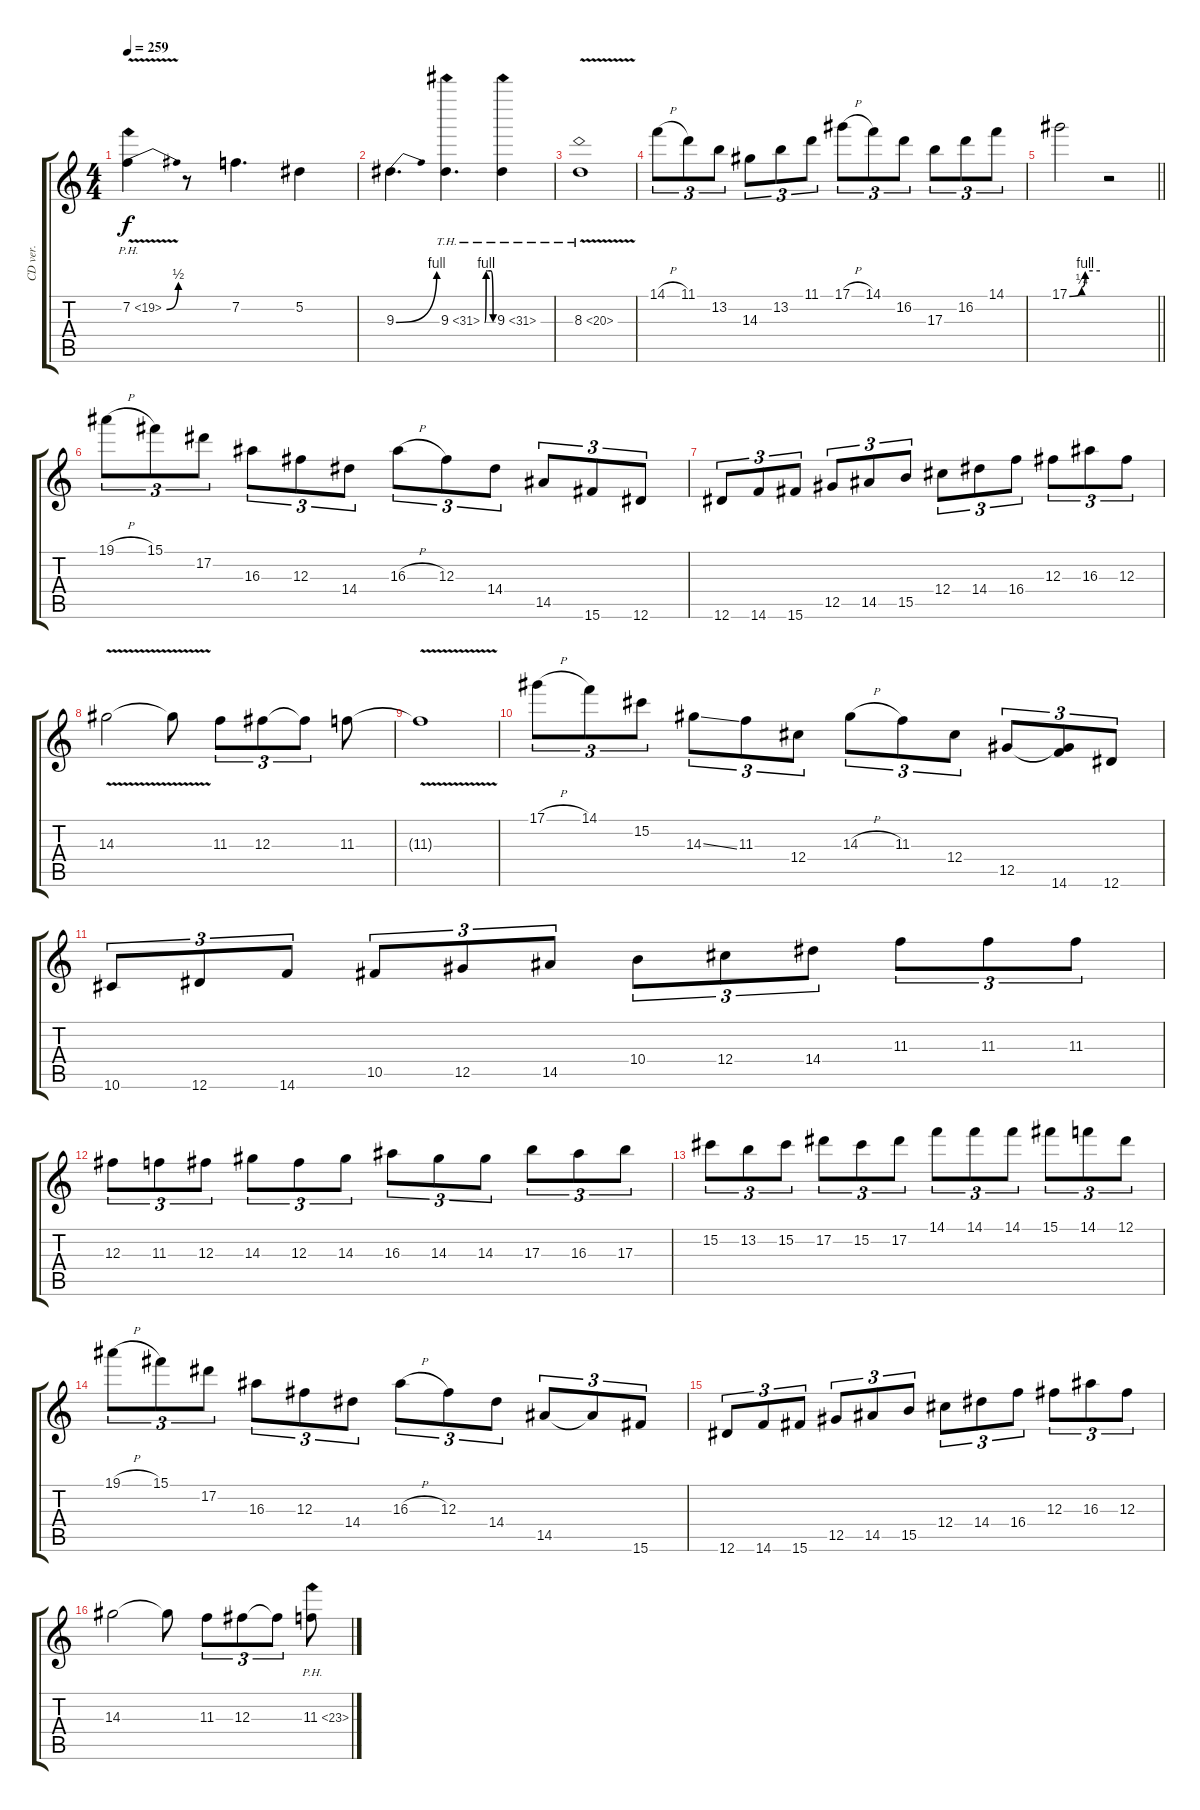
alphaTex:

\track ("CD ver." "CD ver.") {instrument overdrivenguitar}
\staff {score tabs}
\tuning (Eb4 Bb3 Gb3 Db3 Ab2 Eb2) {hide}
\ts (4 4)
\tempo 259
\clef g2
\ks c
7.2{be (bend 0 0 60 2) ph 12 v}.4{dy f} r.8 7.2.4{d} 5.2.4 |
9.3{be (bend 0 0 60 4)}.4{d} 9.3{be (custom 0 0 10 4 20 4 30 4 45 4 60 0) th 22}.4{d} 9.3{th 22}.4 |
8.3{th 12 v}.1 |
14.1{h}.8{tu (3 2)} 11.1.8{tu (3 2)} 13.2.8{tu (3 2)} 14.3.8{tu (3 2)} 13.2.8{tu (3 2)} 11.1.8{tu (3 2)} 17.1{h}.8{tu (3 2)} 14.1.8{tu (3 2)} 16.2.8{tu (3 2)} 17.3.8{tu (3 2)} 16.2.8{tu (3 2)} 14.1.8{tu (3 2)} |
\barLineRight lightlight
17.1{be (custom 0 0 24 1 31 4 60 4)}.2 r.2 |
19.1{h}.8{tu (3 2)} 15.1.8{tu (3 2)} 17.2.8{tu (3 2)} 16.3.8{tu (3 2)} 12.3.8{tu (3 2)} 14.4.8{tu (3 2)} 16.3{h}.8{tu (3 2)} 12.3.8{tu (3 2)} 14.4.8{tu (3 2)} 14.5.8{tu (3 2)} 15.6.8{tu (3 2)} 12.6.8{tu (3 2)} |
12.6.8{tu (3 2)} 14.6.8{tu (3 2)} 15.6.8{tu (3 2)} 12.5.8{tu (3 2)} 14.5.8{tu (3 2)} 15.5.8{tu (3 2)} 12.4.8{tu (3 2)} 14.4.8{tu (3 2)} 16.4.8{tu (3 2)} 12.3.8{tu (3 2)} 16.3.8{tu (3 2)} 12.3.8{tu (3 2)} |
14.3{v}.2 14.3{t}.8 11.3.8{tu (3 2)} 12.3.8{tu (3 2)} 12.3{t}.8{tu (3 2)} 11.3.8 |
11.3{v t}.1 |
17.1{h}.8{tu (3 2)} 14.1.8{tu (3 2)} 15.2.8{tu (3 2)} 14.3{ss}.8{tu (3 2)} 11.3.8{tu (3 2)} 12.4.8{tu (3 2)} 14.3{h}.8{tu (3 2)} 11.3.8{tu (3 2)} 12.4.8{tu (3 2)} 12.5.8{tu (3 2)} (12.5{t} 14.6).8{tu (3 2)} 12.6.8{tu (3 2)} |
10.6.8{tu (3 2)} 12.6.8{tu (3 2)} 14.6.8{tu (3 2)} 10.5.8{tu (3 2)} 12.5.8{tu (3 2)} 14.5.8{tu (3 2)} 10.4.8{tu (3 2)} 12.4.8{tu (3 2)} 14.4.8{tu (3 2)} 11.3.8{tu (3 2)} 11.3.8{tu (3 2)} 11.3.8{tu (3 2)} |
12.3.8{tu (3 2)} 11.3.8{tu (3 2)} 12.3.8{tu (3 2)} 14.3.8{tu (3 2)} 12.3.8{tu (3 2)} 14.3.8{tu (3 2)} 16.3.8{tu (3 2)} 14.3.8{tu (3 2)} 14.3.8{tu (3 2)} 17.3.8{tu (3 2)} 16.3.8{tu (3 2)} 17.3.8{tu (3 2)} |
15.2.8{tu (3 2)} 13.2.8{tu (3 2)} 15.2.8{tu (3 2)} 17.2.8{tu (3 2)} 15.2.8{tu (3 2)} 17.2.8{tu (3 2)} 14.1.8{tu (3 2)} 14.1.8{tu (3 2)} 14.1.8{tu (3 2)} 15.1.8{tu (3 2)} 14.1.8{tu (3 2)} 12.1.8{tu (3 2)} |
19.1{h}.8{tu (3 2)} 15.1.8{tu (3 2)} 17.2.8{tu (3 2)} 16.3.8{tu (3 2)} 12.3.8{tu (3 2)} 14.4.8{tu (3 2)} 16.3{h}.8{tu (3 2)} 12.3.8{tu (3 2)} 14.4.8{tu (3 2)} 14.5.8{tu (3 2)} 14.5{t}.8{tu (3 2)} 15.6.8{tu (3 2)} |
12.6.8{tu (3 2)} 14.6.8{tu (3 2)} 15.6.8{tu (3 2)} 12.5.8{tu (3 2)} 14.5.8{tu (3 2)} 15.5.8{tu (3 2)} 12.4.8{tu (3 2)} 14.4.8{tu (3 2)} 16.4.8{tu (3 2)} 12.3.8{tu (3 2)} 16.3.8{tu (3 2)} 12.3.8{tu (3 2)} |
14.3.2 14.3{t}.8 11.3.8{tu (3 2)} 12.3.8{tu (3 2)} 12.3{t}.8{tu (3 2)} 11.3{ph 12}.8
